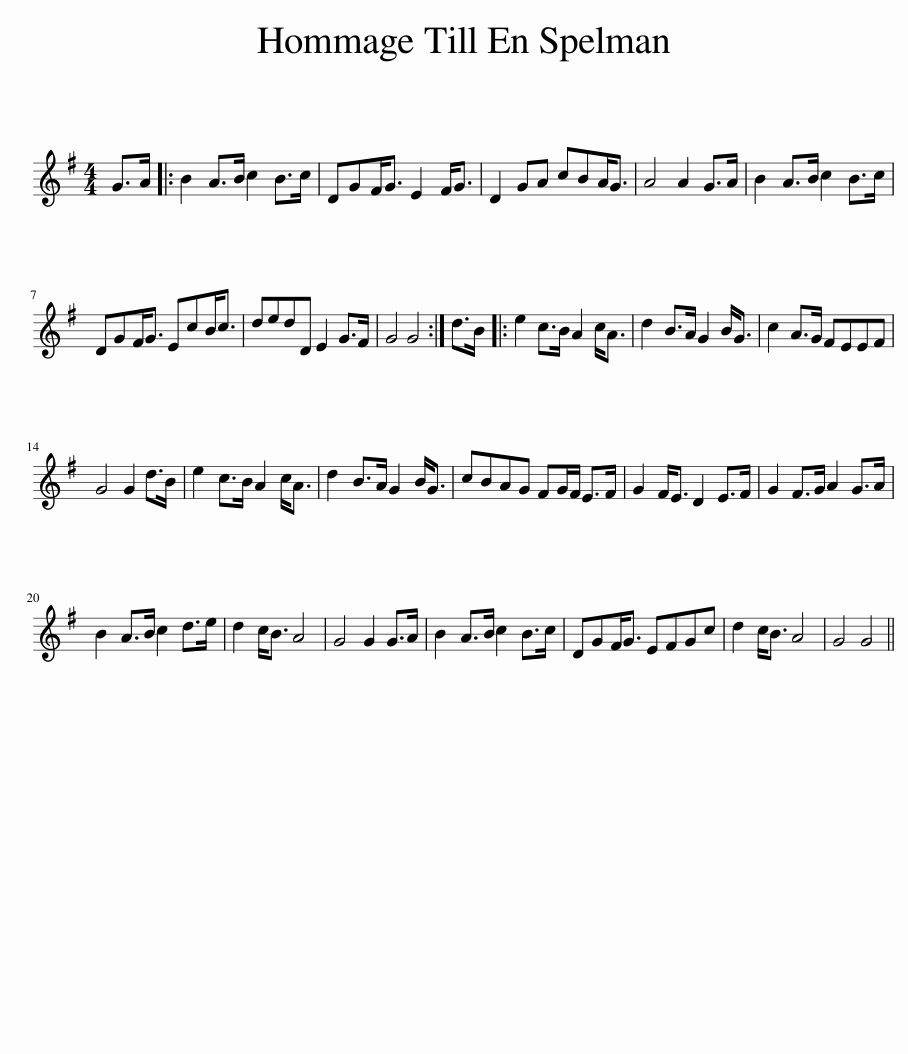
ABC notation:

X:1
L:1/8
M:4/4
I:linebreak $
K:G
V:1 treble
V:1
 G>A |: B2 A>B c2 B>c | DGF<G E2 F<G | D2 GA cBA<G | A4 A2 G>A | %5
 B2 A>B c2 B>c |$ DGF<G EcB<c | dedD E2 G>F | G4 G4 :| d>B |: %10
 e2 c>B A2 c<A | d2 B>A G2 B<G | c2 A>G FEEF |$ G4 G2 d>B | e2 c>B A2 c<A | %15
 d2 B>A G2 B<G | cBAG FG/F/ E>F | G2 F<E D2 E>F | G2 F>G A2 G>A |$ B2 A>B c2 d>e | %20
 d2 c<B A4 | G4 G2 G>A | B2 A>B c2 B>c | DGF<G EFGc | d2 c<B A4 | %25
 G4 G4 || %26
